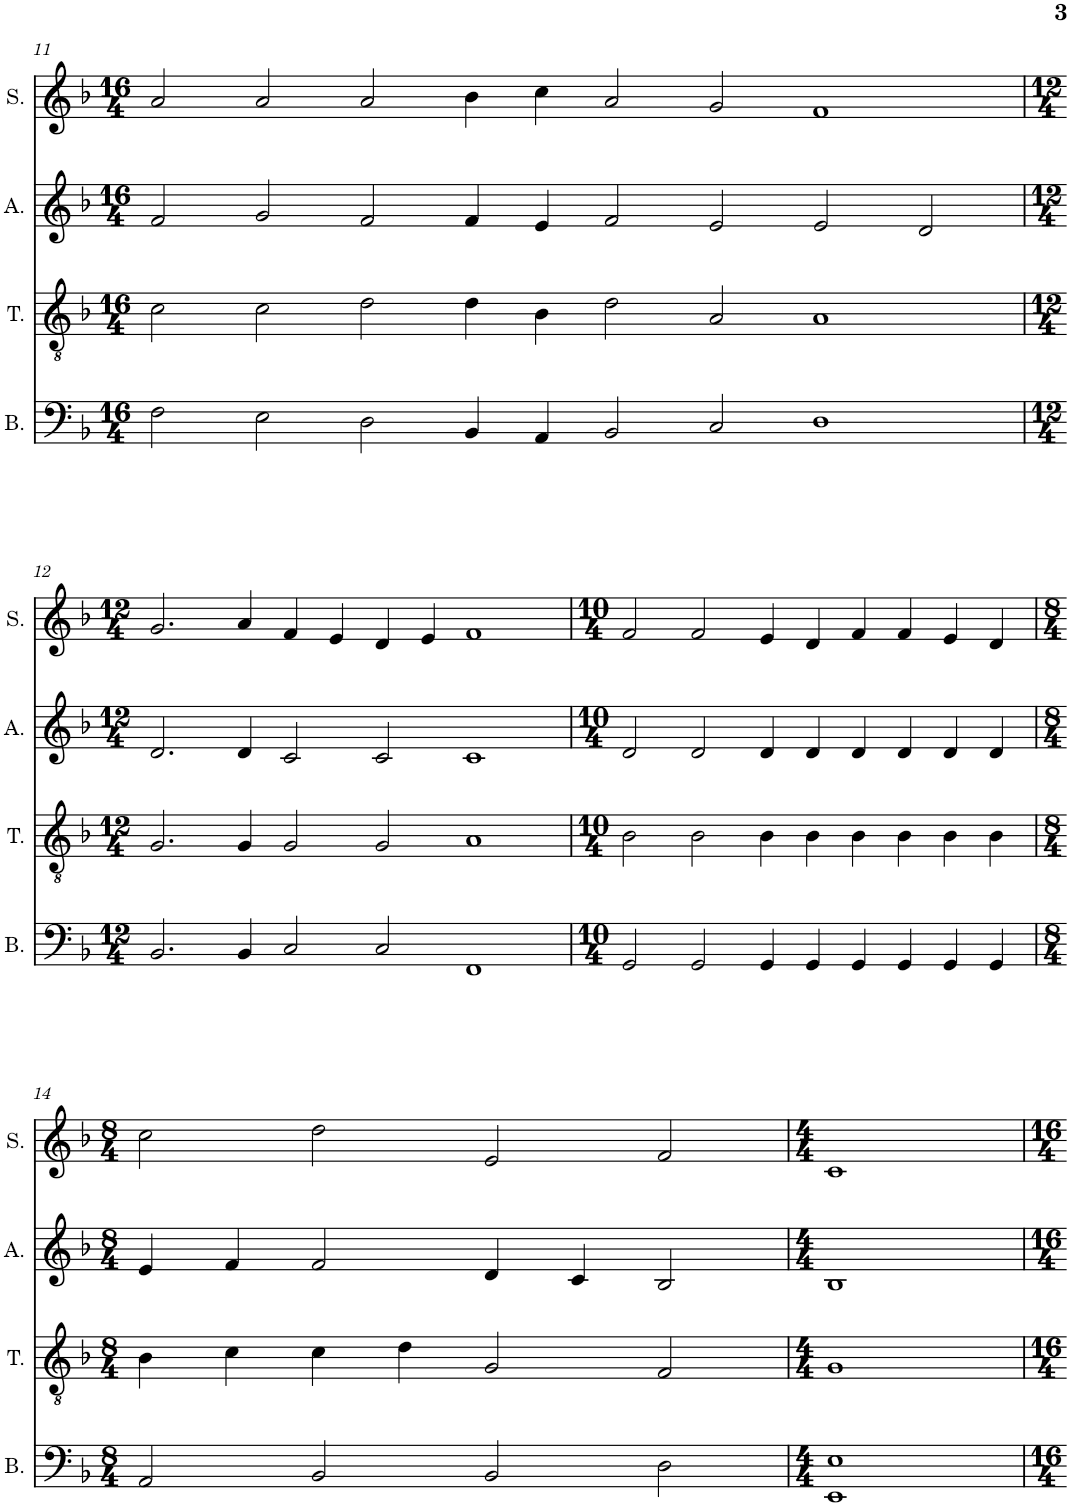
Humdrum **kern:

**kern	**kern	**kern	**kern
*part4	*part3	*part2	*part1
*staff4	*staff3	*staff2	*staff1
*I"Bass	*I"Tenor	*I"Alto	*I"Soprano
*I'B.	*I'T.	*I'A.	*I'S.
!!LO:PB:g=z
*clefF4	*clefGv2	*clefG2	*clefG2
*k[b-]	*k[b-]	*k[b-]	*k[b-]
*M16/4	*M16/4	*M16/4	*M16/4
=11	=11	=11	=11
2F\	2c\	2f/	2a/
2E\	2c\	2g/	2a/
2D\	2d\	2f/	2a/
4BB-/	4d\	4f/	4b-\
4AA/	4B-\	4e/	4cc\
2BB-/	2d\	2f/	2a/
2C/	2A/	2e/	2g/
1D	1A	2e/	1f
.	.	2d/	.
!!LO:LB:g=z
=12	=12	=12	=12
*M12/4	*M12/4	*M12/4	*M12/4
2.BB-/	2.G/	2.d/	2.g/
4BB-/	4G/	4d/	4a/
2C/	2G/	2c/	4f/
.	.	.	4e/
2C/	2G/	2c/	4d/
.	.	.	4e/
1FF	1A	1c	1f
=13	=13	=13	=13
*M10/4	*M10/4	*M10/4	*M10/4
2GG/	2B-\	2d/	2f/
2GG/	2B-\	2d/	2f/
4GG/	4B-\	4d/	4e/
4GG/	4B-\	4d/	4d/
4GG/	4B-\	4d/	4f/
4GG/	4B-\	4d/	4f/
4GG/	4B-\	4d/	4e/
4GG/	4B-\	4d/	4d/
!!LO:LB:g=z
=14	=14	=14	=14
*M8/4	*M8/4	*M8/4	*M8/4
2AA/	4B-\	4e/	2cc\
.	4c\	4f/	.
2BB-/	4c\	2f/	2dd\
.	4d\	.	.
2BB-/	2G/	4d/	2e/
.	.	4c/	.
2D\	2F/	2B-/	2f/
=15	=15	=15	=15
*M4/4	*M4/4	*M4/4	*M4/4
1EE 1E	1G	1B-	1c
=	=	=	=
*-	*-	*-	*-
